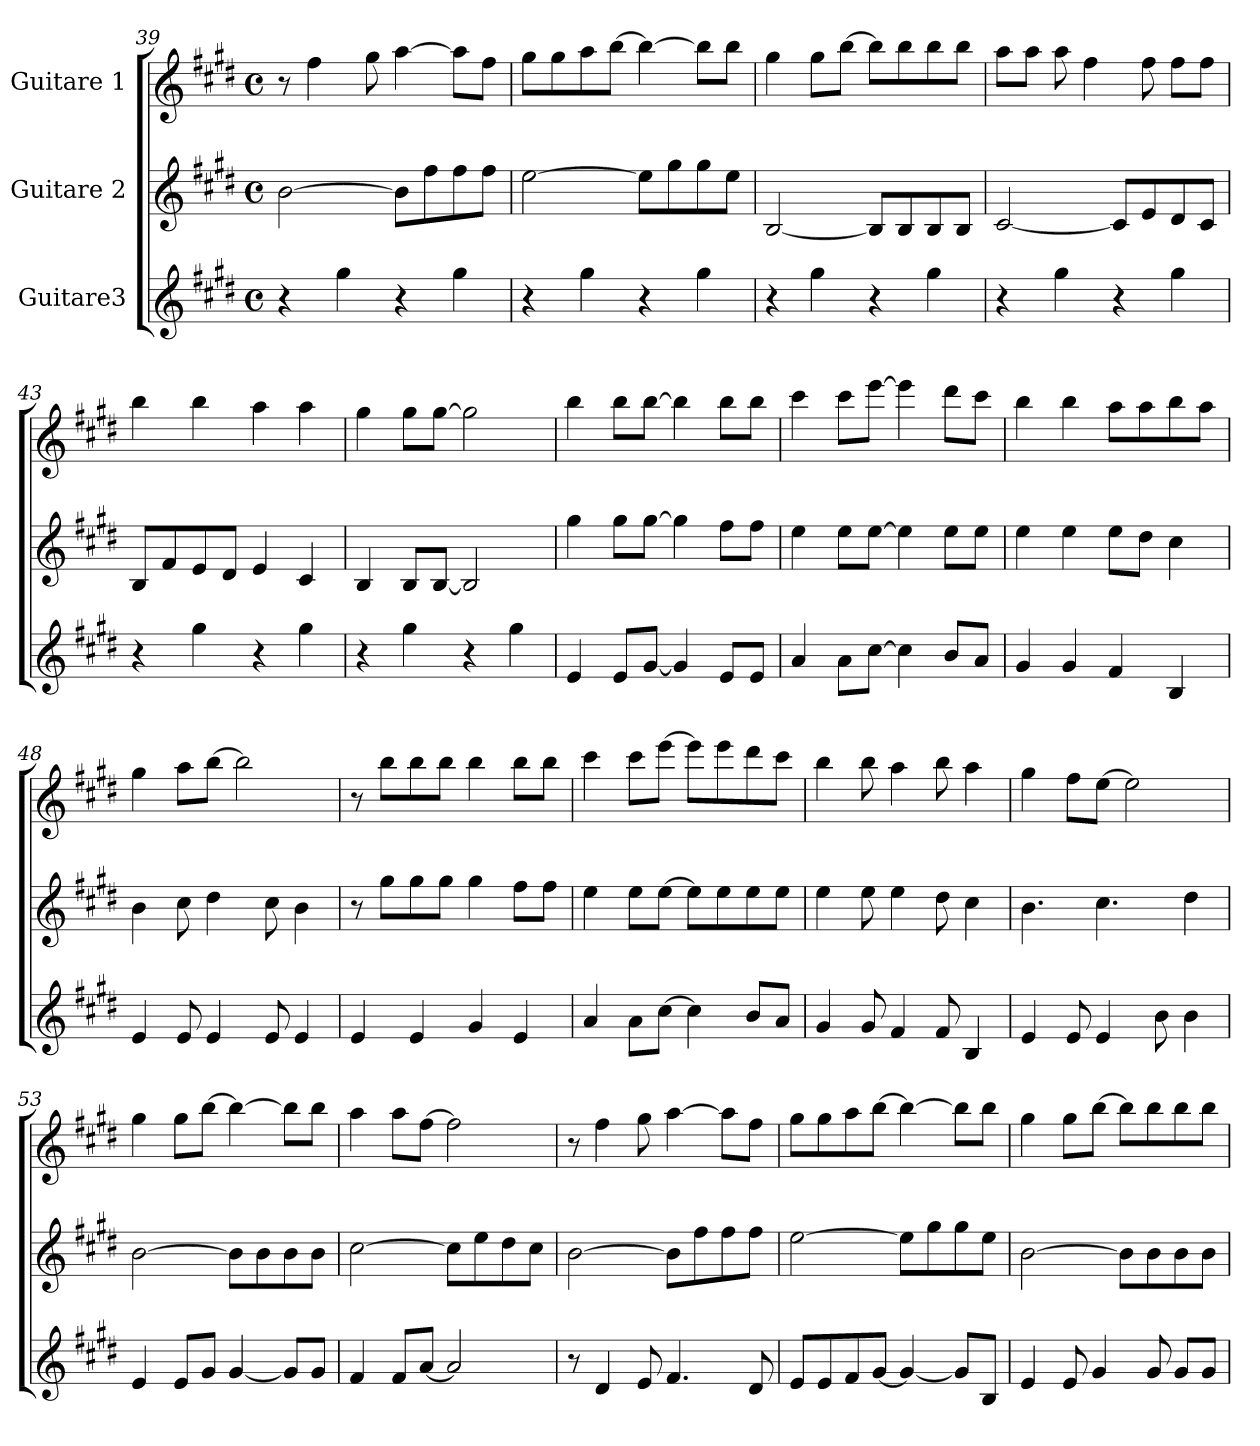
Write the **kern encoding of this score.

**kern	**kern	**kern
*part3	*part2	*part1
*staff3	*staff2	*staff1
*I"Guitare3	*I"Guitare 2	*I"Guitare  1
*clefG2	*clefG2	*clefG2
*ITrd7c12	*ITrd7c12	*ITrd7c12
*k[f#c#g#d#]	*k[f#c#g#d#]	*k[f#c#g#d#]
*E:	*E:	*E:
*M4/4	*M4/4	*M4/4
*met(c)	*met(c)	*met(c)
=39	=39	=39
4r	[2B\	8r
.	.	4f#\
4g#\	.	.
.	.	8g#\
4r	8B\L]	[4a\
.	8f#\	.
4g#\	8f#\	8a\L]
.	8f#\J	8f#\J
=40	=40	=40
4r	[2e\	8g#\L
.	.	8g#\
4g#\	.	8a\
.	.	[8b\J
4r	8e\L]	4b\_
.	8g#\	.
4g#\	8g#\	8b\L]
.	8e\J	8b\J
!!LO:LB:g=z
=41	=41	=41
4r	[2BB/	4g#\
4g#\	.	8g#\L
.	.	[8b\J
4r	8BB/L]	8b\L]
.	8BB/	8b\
4g#\	8BB/	8b\
.	8BB/J	8b\J
=42	=42	=42
4r	[2C#/	8a\L
.	.	8a\J
4g#\	.	8a\
.	.	4f#\
4r	8C#/L]	.
.	8E/	8f#\
4g#\	8D#/	8f#\L
.	8C#/J	8f#\J
=43	=43	=43
4r	8BB/L	4b\
.	8F#/	.
4g#\	8E/	4b\
.	8D#/J	.
4r	4E/	4a\
4g#\	4C#/	4a\
=44	=44	=44
4r	4BB/	4g#\
4g#\	8BB/L	8g#\L
.	[8BB/J	[8g#\J
4r	2BB/]	2g#\]
4g#\	.	.
!!LO:LB:g=z
=45	=45	=45
4E/	4g#\	4b\
8E/L	8g#\L	8b\L
[8G#/J	[8g#\J	[8b\J
4G#/]	4g#\]	4b\]
8E/L	8f#\L	8b\L
8E/J	8f#\J	8b\J
=46	=46	=46
4A/	4e\	4cc#\
8A\L	8e\L	8cc#\L
[8c#\J	[8e\J	[8ee\J
4c#\]	4e\]	4ee\]
8B/L	8e\L	8dd#\L
8A/J	8e\J	8cc#\J
=47	=47	=47
4G#/	4e\	4b\
4G#/	4e\	4b\
4F#/	8e\L	8a\L
.	8d#\J	8a\
4BB/	4c#\	8b\
.	.	8a\J
=48	=48	=48
4E/	4B\	4g#\
8E/	8c#\	8a\L
4E/	4d#\	[8b\J
.	.	2b\]
8E/	8c#\	.
4E/	4B\	.
!!LO:PB:g=z
=49	=49	=49
4E/	8r	8r
.	8g#\L	8b\L
4E/	8g#\	8b\
.	8g#\J	8b\J
4G#/	4g#\	4b\
4E/	8f#\L	8b\L
.	8f#\J	8b\J
=50	=50	=50
4A/	4e\	4cc#\
8A\L	8e\L	8cc#\L
[8c#\J	[8e\J	[8ee\J
4c#\]	8e\L]	8ee\L]
.	8e\	8ee\
8B/L	8e\	8dd#\
8A/J	8e\J	8cc#\J
=51	=51	=51
4G#/	4e\	4b\
8G#/	8e\	8b\
4F#/	4e\	4a\
8F#/	8d#\	8b\
4BB/	4c#\	4a\
=52	=52	=52
4E/	4.B\	4g#\
8E/	.	8f#\L
4E/	4.c#\	[8e\J
.	.	2e\]
8B\	.	.
4B\	4d#\	.
!!LO:LB:g=z
=53	=53	=53
4E/	[2B\	4g#\
8E/L	.	8g#\L
8G#/J	.	[8b\J
[4G#/	8B\L]	4b\_
.	8B\	.
8G#/L]	8B\	8b\L]
8G#/J	8B\J	8b\J
=54	=54	=54
4F#/	[2c#\	4a\
8F#/L	.	8a\L
[8A/J	.	[8f#\J
2A/]	8c#\L]	2f#\]
.	8e\	.
.	8d#\	.
.	8c#\J	.
=55	=55	=55
8r	[2B\	8r
4D#/	.	4f#\
8E/	.	8g#\
4.F#/	8B\L]	[4a\
.	8f#\	.
.	8f#\	8a\L]
8D#/	8f#\J	8f#\J
=56	=56	=56
8E/L	[2e\	8g#\L
8E/	.	8g#\
8F#/	.	8a\
[8G#/J	.	[8b\J
4G#/_	8e\L]	4b\_
.	8g#\	.
8G#/L]	8g#\	8b\L]
8BB/J	8e\J	8b\J
!!LO:LB:g=z
=57	=57	=57
4E/	[2B\	4g#\
8E/	.	8g#\L
4G#/	.	[8b\J
.	8B\L]	8b\L]
8G#/	8B\	8b\
8G#/L	8B\	8b\
8G#/J	8B\J	8b\J
=	=	=
*-	*-	*-
